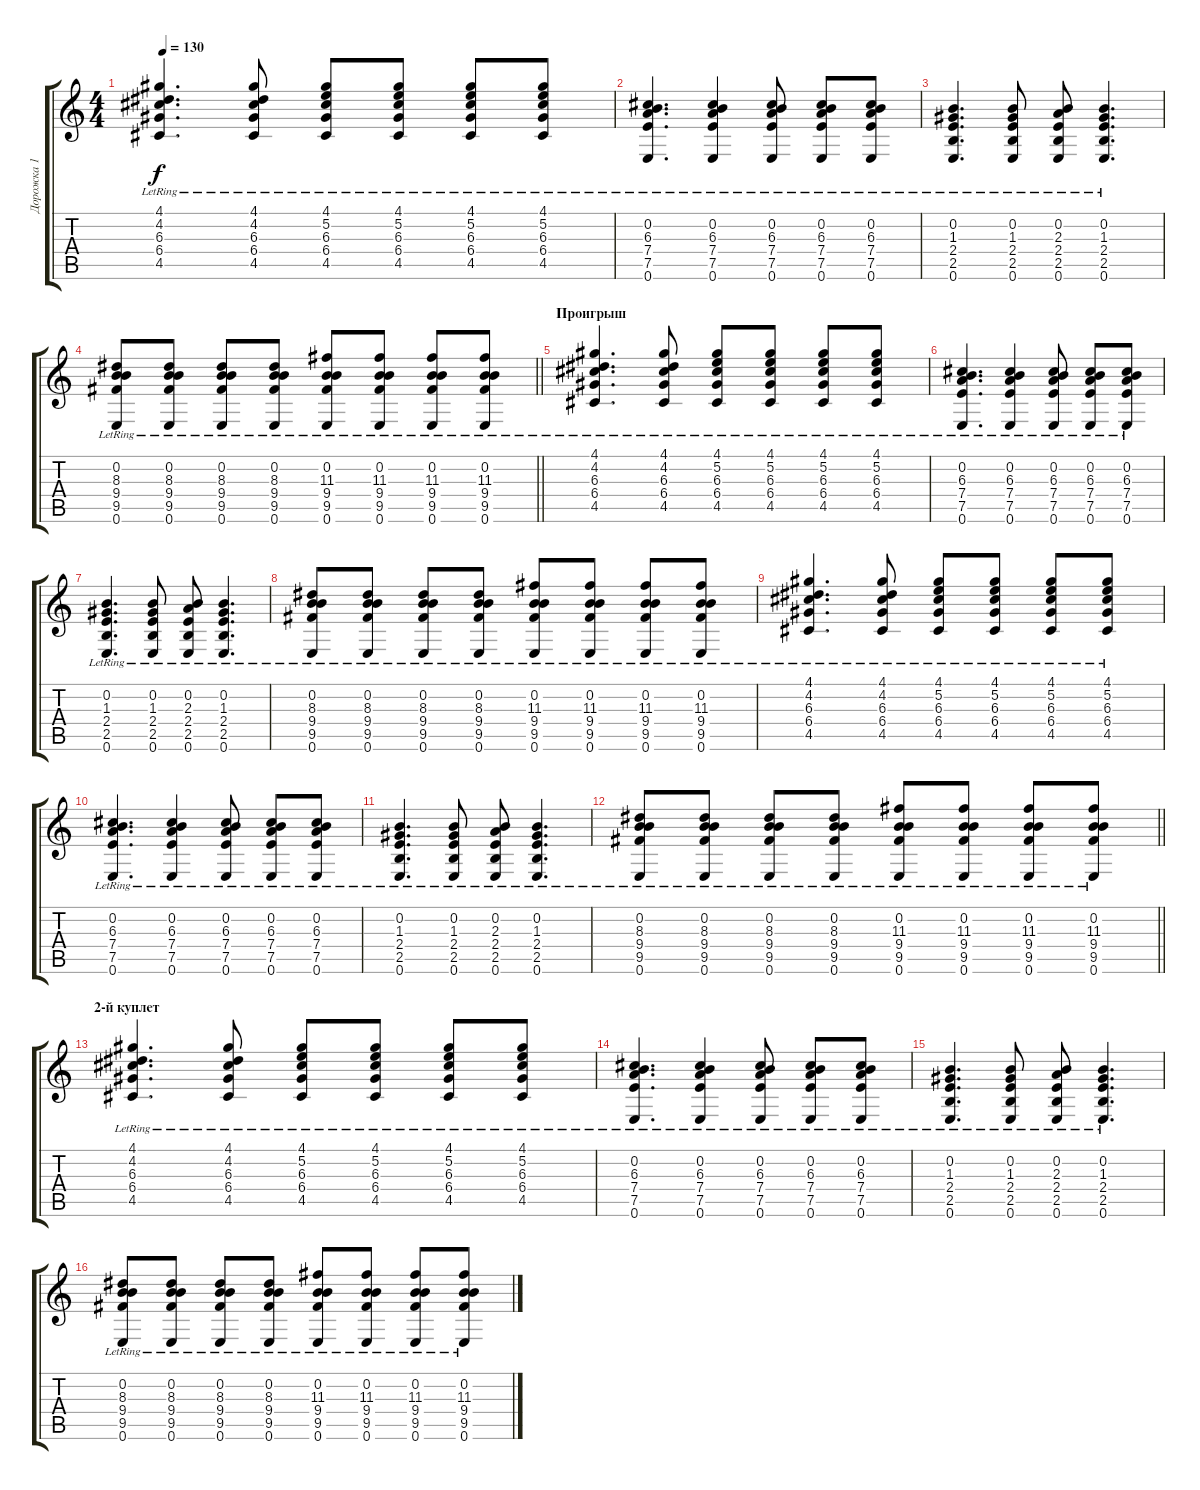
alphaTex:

\track ("Дорожка 1" "Дорожка 1") {instrument acousticguitarnylon}
\staff {score tabs}
\tuning (E4 B3 G3 D3 A2 E2) {hide}
\ts (4 4)
\tempo 130
\clef g2
\ks c
(4.1{lr} 4.2{lr} 6.3{lr} 6.4{lr} 4.5{lr}).4{d dy f} (4.1{lr} 4.2{lr} 6.3{lr} 6.4{lr} 4.5{lr}).8 (4.1{lr} 5.2{lr} 6.3{lr} 6.4{lr} 4.5{lr}).8 (4.1{lr} 5.2{lr} 6.3{lr} 6.4{lr} 4.5{lr}).8 (4.1{lr} 5.2{lr} 6.3{lr} 6.4{lr} 4.5{lr}).8 (4.1{lr} 5.2{lr} 6.3{lr} 6.4{lr} 4.5{lr}).8 |
(0.2{lr} 6.3{lr} 7.4{lr} 7.5{lr} 0.6{lr}).4{d} (0.2{lr} 6.3{lr} 7.4{lr} 7.5{lr} 0.6{lr}).4 (0.2{lr} 6.3{lr} 7.4{lr} 7.5{lr} 0.6{lr}).8 (0.2{lr} 6.3{lr} 7.4{lr} 7.5{lr} 0.6{lr}).8 (0.2{lr} 6.3{lr} 7.4{lr} 7.5{lr} 0.6{lr}).8 |
(0.2{lr} 1.3{lr} 2.4{lr} 2.5{lr} 0.6{lr}).4{d} (0.2{lr} 1.3{lr} 2.4{lr} 2.5{lr} 0.6{lr}).8 (0.2{lr} 2.3{lr} 2.4{lr} 2.5{lr} 0.6{lr}).8 (0.2{lr} 1.3{lr} 2.4{lr} 2.5{lr} 0.6{lr}).4{d} |
\barLineRight lightlight
(0.2{lr} 8.3{lr} 9.4{lr} 9.5{lr} 0.6{lr}).8 (0.2{lr} 8.3{lr} 9.4{lr} 9.5{lr} 0.6{lr}).8 (0.2{lr} 8.3{lr} 9.4{lr} 9.5{lr} 0.6{lr}).8 (0.2{lr} 8.3{lr} 9.4{lr} 9.5{lr} 0.6{lr}).8 (0.2{lr} 11.3{lr} 9.4{lr} 9.5{lr} 0.6{lr}).8 (0.2{lr} 11.3{lr} 9.4{lr} 9.5{lr} 0.6{lr}).8 (0.2{lr} 11.3{lr} 9.4{lr} 9.5{lr} 0.6{lr}).8 (0.2{lr} 11.3{lr} 9.4{lr} 9.5{lr} 0.6{lr}).8 |
\section ("" "Проигрыш")
(4.1{lr} 4.2{lr} 6.3{lr} 6.4{lr} 4.5{lr}).4{d} (4.1{lr} 4.2{lr} 6.3{lr} 6.4{lr} 4.5{lr}).8 (4.1{lr} 5.2{lr} 6.3{lr} 6.4{lr} 4.5{lr}).8 (4.1{lr} 5.2{lr} 6.3{lr} 6.4{lr} 4.5{lr}).8 (4.1{lr} 5.2{lr} 6.3{lr} 6.4{lr} 4.5{lr}).8 (4.1{lr} 5.2{lr} 6.3{lr} 6.4{lr} 4.5{lr}).8 |
(0.2{lr} 6.3{lr} 7.4{lr} 7.5{lr} 0.6{lr}).4{d} (0.2{lr} 6.3{lr} 7.4{lr} 7.5{lr} 0.6{lr}).4 (0.2{lr} 6.3{lr} 7.4{lr} 7.5{lr} 0.6{lr}).8 (0.2{lr} 6.3{lr} 7.4{lr} 7.5{lr} 0.6{lr}).8 (0.2{lr} 6.3{lr} 7.4{lr} 7.5{lr} 0.6{lr}).8 |
(0.2{lr} 1.3{lr} 2.4{lr} 2.5{lr} 0.6{lr}).4{d} (0.2{lr} 1.3{lr} 2.4{lr} 2.5{lr} 0.6{lr}).8 (0.2{lr} 2.3{lr} 2.4{lr} 2.5{lr} 0.6{lr}).8 (0.2{lr} 1.3{lr} 2.4{lr} 2.5{lr} 0.6{lr}).4{d} |
(0.2{lr} 8.3{lr} 9.4{lr} 9.5{lr} 0.6{lr}).8 (0.2{lr} 8.3{lr} 9.4{lr} 9.5{lr} 0.6{lr}).8 (0.2{lr} 8.3{lr} 9.4{lr} 9.5{lr} 0.6{lr}).8 (0.2{lr} 8.3{lr} 9.4{lr} 9.5{lr} 0.6{lr}).8 (0.2{lr} 11.3{lr} 9.4{lr} 9.5{lr} 0.6{lr}).8 (0.2{lr} 11.3{lr} 9.4{lr} 9.5{lr} 0.6{lr}).8 (0.2{lr} 11.3{lr} 9.4{lr} 9.5{lr} 0.6{lr}).8 (0.2{lr} 11.3{lr} 9.4{lr} 9.5{lr} 0.6{lr}).8 |
(4.1{lr} 4.2{lr} 6.3{lr} 6.4{lr} 4.5{lr}).4{d} (4.1{lr} 4.2{lr} 6.3{lr} 6.4{lr} 4.5{lr}).8 (4.1{lr} 5.2{lr} 6.3{lr} 6.4{lr} 4.5{lr}).8 (4.1{lr} 5.2{lr} 6.3{lr} 6.4{lr} 4.5{lr}).8 (4.1{lr} 5.2{lr} 6.3{lr} 6.4{lr} 4.5{lr}).8 (4.1{lr} 5.2{lr} 6.3{lr} 6.4{lr} 4.5{lr}).8 |
(0.2{lr} 6.3{lr} 7.4{lr} 7.5{lr} 0.6{lr}).4{d} (0.2{lr} 6.3{lr} 7.4{lr} 7.5{lr} 0.6{lr}).4 (0.2{lr} 6.3{lr} 7.4{lr} 7.5{lr} 0.6{lr}).8 (0.2{lr} 6.3{lr} 7.4{lr} 7.5{lr} 0.6{lr}).8 (0.2{lr} 6.3{lr} 7.4{lr} 7.5{lr} 0.6{lr}).8 |
(0.2{lr} 1.3{lr} 2.4{lr} 2.5{lr} 0.6{lr}).4{d} (0.2{lr} 1.3{lr} 2.4{lr} 2.5{lr} 0.6{lr}).8 (0.2{lr} 2.3{lr} 2.4{lr} 2.5{lr} 0.6{lr}).8 (0.2{lr} 1.3{lr} 2.4{lr} 2.5{lr} 0.6{lr}).4{d} |
\barLineRight lightlight
(0.2{lr} 8.3{lr} 9.4{lr} 9.5{lr} 0.6{lr}).8 (0.2{lr} 8.3{lr} 9.4{lr} 9.5{lr} 0.6{lr}).8 (0.2{lr} 8.3{lr} 9.4{lr} 9.5{lr} 0.6{lr}).8 (0.2{lr} 8.3{lr} 9.4{lr} 9.5{lr} 0.6{lr}).8 (0.2{lr} 11.3{lr} 9.4{lr} 9.5{lr} 0.6{lr}).8 (0.2{lr} 11.3{lr} 9.4{lr} 9.5{lr} 0.6{lr}).8 (0.2{lr} 11.3{lr} 9.4{lr} 9.5{lr} 0.6{lr}).8 (0.2{lr} 11.3{lr} 9.4{lr} 9.5{lr} 0.6{lr}).8 |
\section ("" "2-й куплет")
(4.1{lr} 4.2{lr} 6.3{lr} 6.4{lr} 4.5{lr}).4{d} (4.1{lr} 4.2{lr} 6.3{lr} 6.4{lr} 4.5{lr}).8 (4.1{lr} 5.2{lr} 6.3{lr} 6.4{lr} 4.5{lr}).8 (4.1{lr} 5.2{lr} 6.3{lr} 6.4{lr} 4.5{lr}).8 (4.1{lr} 5.2{lr} 6.3{lr} 6.4{lr} 4.5{lr}).8 (4.1{lr} 5.2{lr} 6.3{lr} 6.4{lr} 4.5{lr}).8 |
(0.2{lr} 6.3{lr} 7.4{lr} 7.5{lr} 0.6{lr}).4{d} (0.2{lr} 6.3{lr} 7.4{lr} 7.5{lr} 0.6{lr}).4 (0.2{lr} 6.3{lr} 7.4{lr} 7.5{lr} 0.6{lr}).8 (0.2{lr} 6.3{lr} 7.4{lr} 7.5{lr} 0.6{lr}).8 (0.2{lr} 6.3{lr} 7.4{lr} 7.5{lr} 0.6{lr}).8 |
(0.2{lr} 1.3{lr} 2.4{lr} 2.5{lr} 0.6{lr}).4{d} (0.2{lr} 1.3{lr} 2.4{lr} 2.5{lr} 0.6{lr}).8 (0.2{lr} 2.3{lr} 2.4{lr} 2.5{lr} 0.6{lr}).8 (0.2{lr} 1.3{lr} 2.4{lr} 2.5{lr} 0.6{lr}).4{d} |
(0.2{lr} 8.3{lr} 9.4{lr} 9.5{lr} 0.6{lr}).8 (0.2{lr} 8.3{lr} 9.4{lr} 9.5{lr} 0.6{lr}).8 (0.2{lr} 8.3{lr} 9.4{lr} 9.5{lr} 0.6{lr}).8 (0.2{lr} 8.3{lr} 9.4{lr} 9.5{lr} 0.6{lr}).8 (0.2{lr} 11.3{lr} 9.4{lr} 9.5{lr} 0.6{lr}).8 (0.2{lr} 11.3{lr} 9.4{lr} 9.5{lr} 0.6{lr}).8 (0.2{lr} 11.3{lr} 9.4{lr} 9.5{lr} 0.6{lr}).8 (0.2{lr} 11.3{lr} 9.4{lr} 9.5{lr} 0.6{lr}).8
